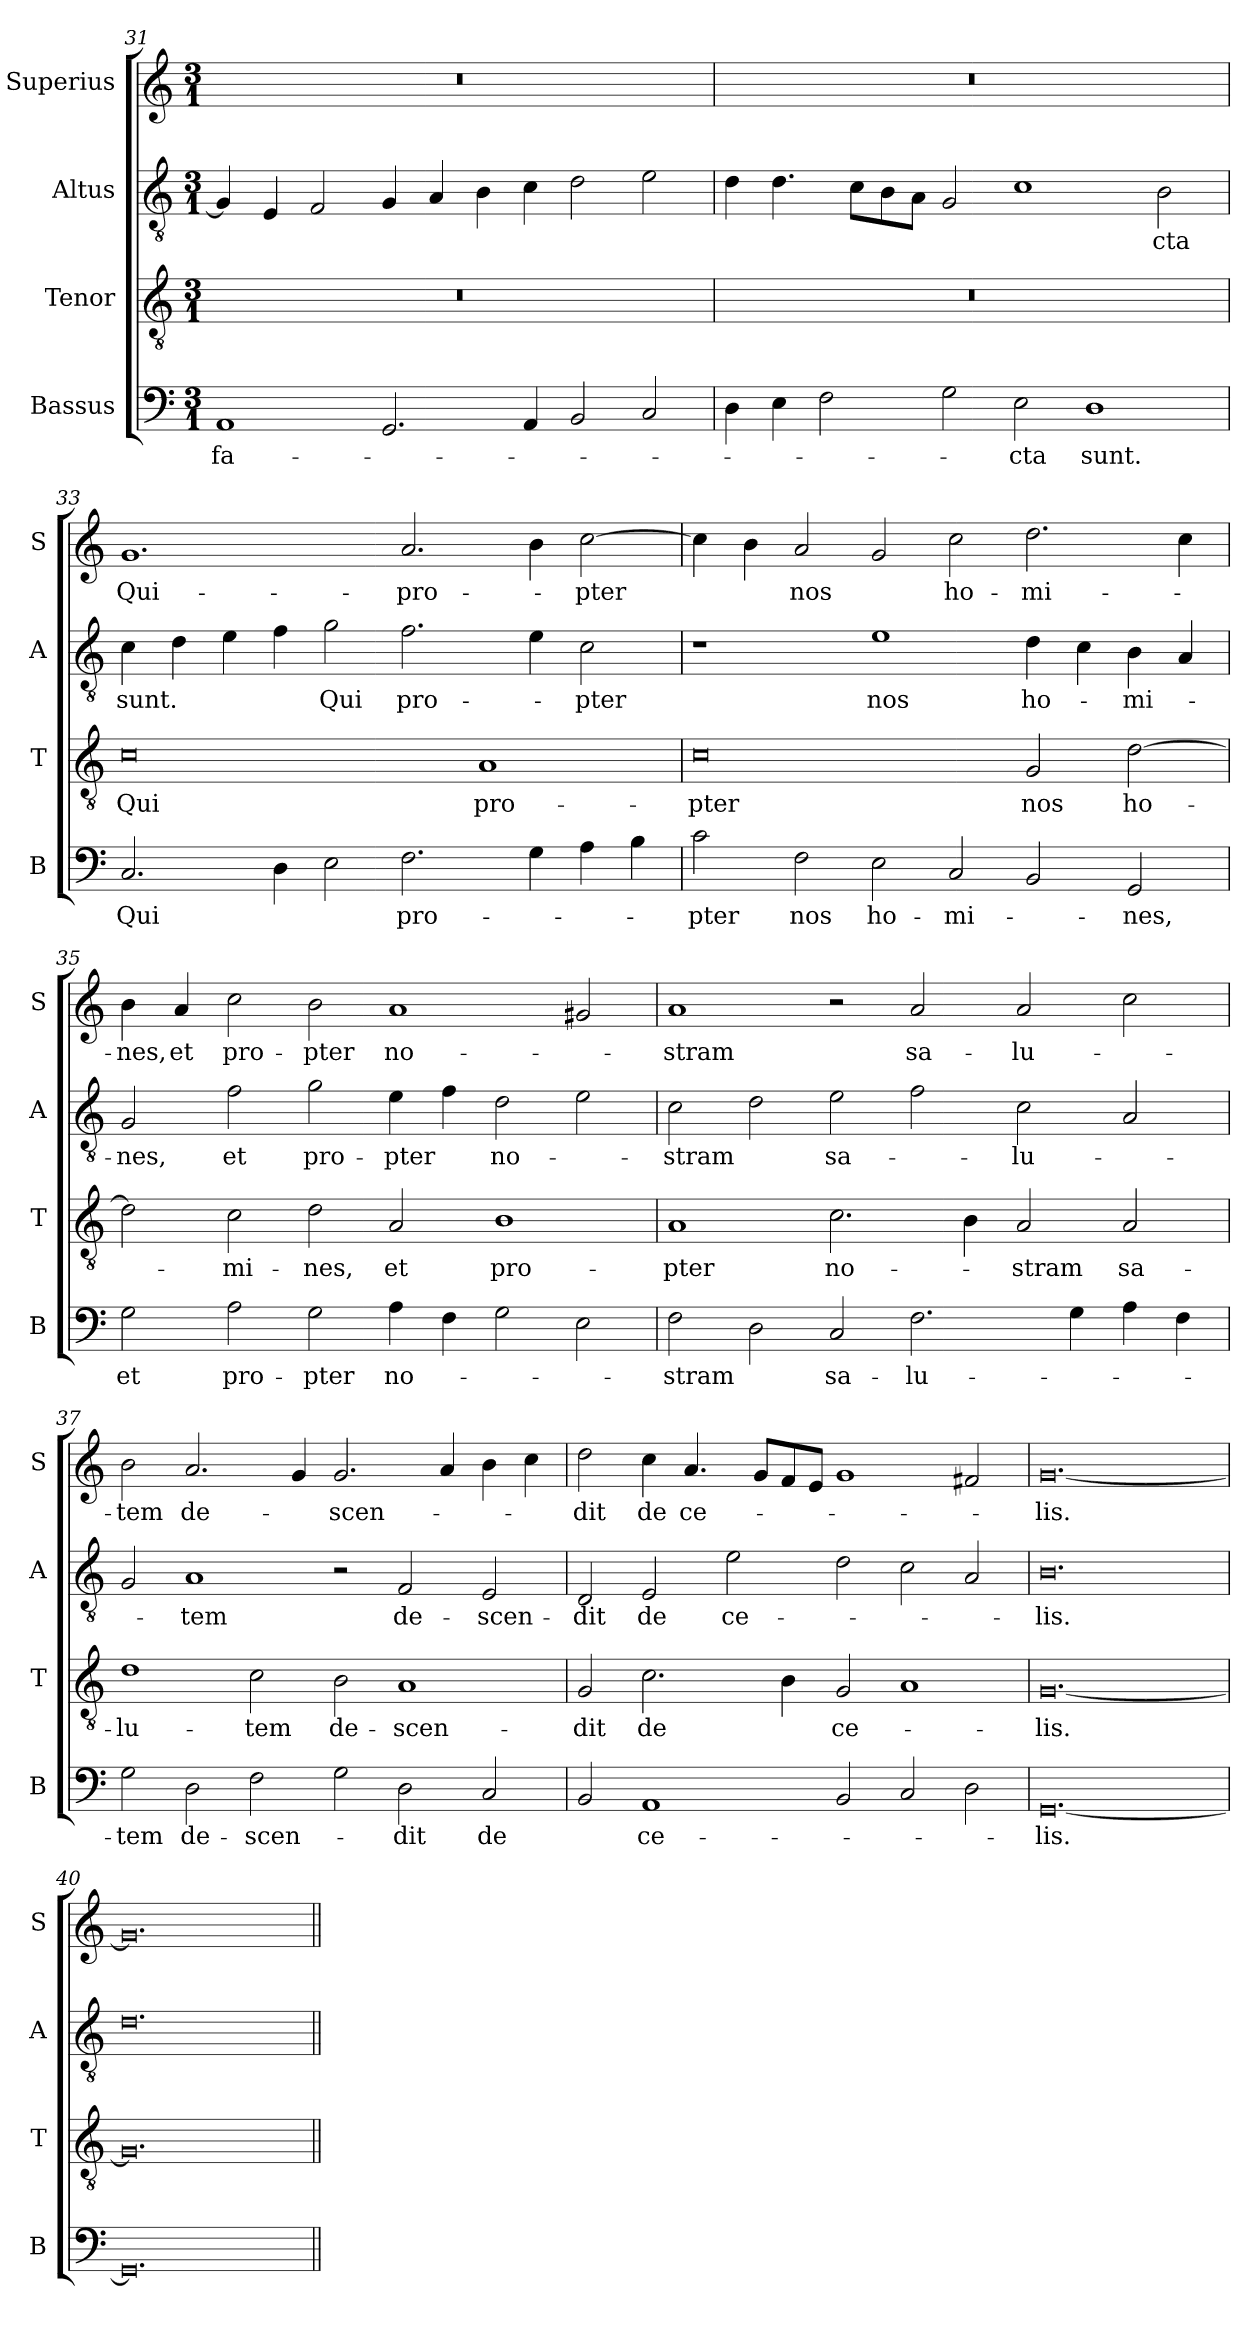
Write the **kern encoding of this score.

**kern	**text	**kern	**text	**kern	**text	**kern	**text
*part4	*part4	*part3	*part3	*part2	*part2	*part1	*part1
*staff4	*staff4	*staff3	*staff3	*staff2	*staff2	*staff1	*staff1
*I"Bassus	*	*I"Tenor	*	*I"Altus	*	*I"Superius	*
*I'B	*	*I'T	*	*I'A	*	*I'S	*
*clefF4	*	*clefGv2	*	*clefGv2	*	*clefG2	*
*k[]	*	*k[]	*	*k[]	*	*k[]	*
*M3/1	*	*M3/1	*	*M3/1	*	*M3/1	*
=31	=31	=31	=31	=31	=31	=31	=31
1AA	fa-	0.r	.	4G]	.	0.r	.
.	.	.	.	4E	.	.	.
.	.	.	.	2F	.	.	.
2.GG	.	.	.	4G	.	.	.
.	.	.	.	4A	.	.	.
.	.	.	.	4B	.	.	.
4AA	.	.	.	4c	.	.	.
2BB	.	.	.	2d	.	.	.
2C	.	.	.	2e	.	.	.
=32	=32	=32	=32	=32	=32	=32	=32
4D	.	0.r	.	4d	.	0.r	.
4E	.	.	.	4.d	.	.	.
2F	.	.	.	.	.	.	.
.	.	.	.	8cL	.	.	.
.	.	.	.	8B	.	.	.
.	.	.	.	8AJ	.	.	.
2G	.	.	.	2G	.	.	.
2E	-cta	.	.	1c	.	.	.
1D	sunt.	.	.	.	.	.	.
.	.	.	.	2B	-cta	.	.
=33	=33	=33	=33	=33	=33	=33	=33
2.C	Qui	0c	Qui	4c	sunt.	1.g	Qui-
.	.	.	.	4d	.	.	.
.	.	.	.	4e	.	.	.
4D	.	.	.	4f	.	.	.
2E	.	.	.	2g	Qui	.	.
2.F	pro-	.	.	2.f	pro-	2.a	-pro-
.	.	1A	pro-	.	.	.	.
4G	.	.	.	4e	.	4b	.
4A	.	.	.	2c	-pter	[2cc	-pter
4B	.	.	.	.	.	.	.
=34	=34	=34	=34	=34	=34	=34	=34
2c	-pter	0c	-pter	1r	.	4cc]	.
.	.	.	.	.	.	4b	.
2F	nos	.	.	.	.	2a	nos
2E	ho-	.	.	1e	nos	2g	.
2C	-mi-	.	.	.	.	2cc	ho-
2BB	.	2G	nos	4d	ho-	2.dd	-mi-
.	.	.	.	4c	.	.	.
2GG	-nes,	[2d	ho-	4B	-mi-	.	.
.	.	.	.	4A	.	4cc	.
=35	=35	=35	=35	=35	=35	=35	=35
2G	et	2d]	.	2G	-nes,	4b	-nes,
.	.	.	.	.	.	4a	et
2A	pro-	2c	-mi-	2f	et	2cc	pro-
2G	-pter	2d	-nes,	2g	pro-	2b	-pter
4A	no-	2A	et	4e	-pter	1a	no-
4F	.	.	.	4f	.	.	.
2G	.	1B	pro-	2d	no-	.	.
2E	.	.	.	2e	.	2g#X	.
=36	=36	=36	=36	=36	=36	=36	=36
2F	-stram	1A	-pter	2c	-stram	1a	-stram
2D	.	.	.	2d	.	.	.
2C	sa-	2.c	no-	2e	sa-	2r	.
2.F	-lu-	.	.	2f	.	2a	sa-
.	.	4B	.	.	.	.	.
.	.	2A	-stram	2c	-lu-	2a	-lu-
4G	.	.	.	.	.	.	.
4A	.	2A	sa-	2A	.	2cc	.
4F	.	.	.	.	.	.	.
=37	=37	=37	=37	=37	=37	=37	=37
2G	-tem	1d	-lu-	2G	.	2b	-tem
2D	de-	.	.	1A	-tem	2.a	de-
2F	-scen-	2c	-tem	.	.	.	.
.	.	.	.	.	.	4g	.
2G	.	2B	de-	2r	.	2.g	-scen-
!	!	!	!	!	!LO:LY:i	!	!
2D	-dit	1A	-scen-	2F	de-	.	.
.	.	.	.	.	.	4a	.
!	!	!	!	!	!LO:LY:i	!	!
2C	de	.	.	2E	-scen-	4b	.
.	.	.	.	.	.	4cc	.
=38	=38	=38	=38	=38	=38	=38	=38
!	!	!	!	!	!LO:LY:i	!	!
2BB	.	2G	-dit	2D	-dit	2dd	-dit
1AA	ce-	2.c	de	2E	de	4cc	de
.	.	.	.	.	.	4.a	ce-
.	.	.	.	2e	ce-	.	.
.	.	.	.	.	.	8gL	.
.	.	4B	.	.	.	8f	.
.	.	.	.	.	.	8eJ	.
2BB	.	2G	ce-	2d	.	1g	.
2C	.	1A	.	2c	.	.	.
2D	.	.	.	2A	.	2f#X	.
=39	=39	=39	=39	=39	=39	=39	=39
[0.GG	-lis.	[0.G	-lis.	0.B	-lis.	[0.g	-lis.
=40	=40	=40	=40	=40	=40	=40	=40
0.GG]	.	0.G]	.	0.d	.	0.g]	.
=||	=||	=||	=||	=||	=||	=||	=||
*-	*-	*-	*-	*-	*-	*-	*-
